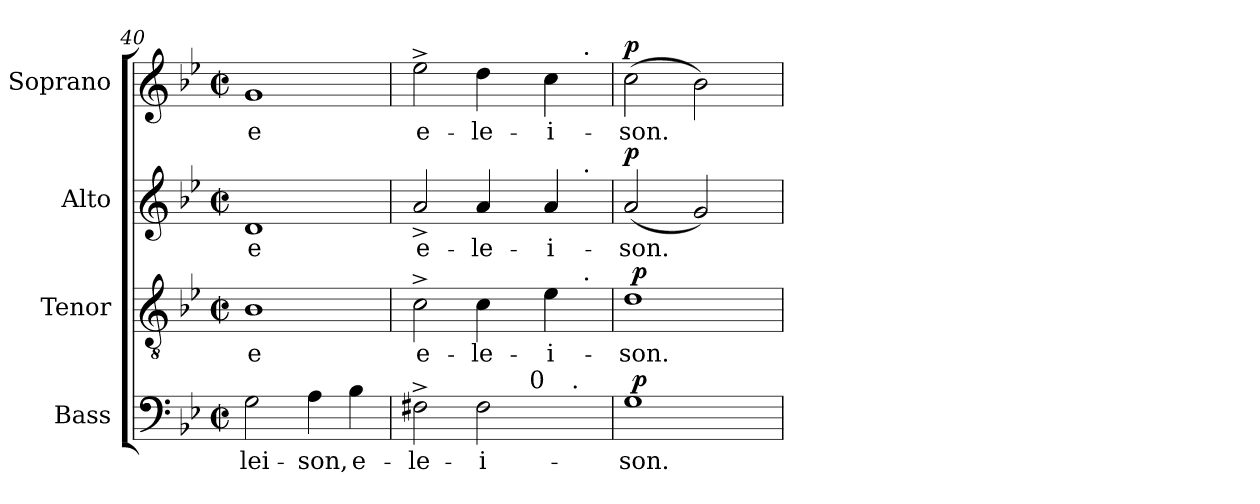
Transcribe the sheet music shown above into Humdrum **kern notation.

**kern	**text	**dynam	**kern	**text	**dynam	**kern	**text	**dynam	**kern	**text	**dynam
*part4	*part4	*part4	*part3	*part3	*part3	*part2	*part2	*part2	*part1	*part1	*part1
*staff4	*staff4	*staff4	*staff3	*staff3	*staff3	*staff2	*staff2	*staff2	*staff1	*staff1	*staff1
*I"Bass	*	*	*I"Tenor	*	*	*I"Alto	*	*	*I"Soprano	*	*
*I'B.	*	*	*I'T.	*	*	*I'A.	*	*	*I'S.	*	*
*clefF4	*	*	*clefGv2	*	*	*clefG2	*	*	*clefG2	*	*
*k[b-e-]	*	*	*k[b-e-]	*	*	*k[b-e-]	*	*	*k[b-e-]	*	*
*B-:	*	*	*B-:	*	*	*B-:	*	*	*B-:	*	*
*M2/2	*	*	*M2/2	*	*	*M2/2	*	*	*M2/2	*	*
*met(c|)	*	*	*met(c|)	*	*	*met(c|)	*	*	*met(c|)	*	*
=40	=40	=40	=40	=40	=40	=40	=40	=40	=40	=40	=40
!	!LO:LY:b:cj	!	!	!LO:LY:b:cj	!	!	!LO:LY:b:cj	!	!	!LO:LY:b:cj	!
2G\	lei-	.	1B-	-e	.	1d	-e	.	1g	-e	.
!	!LO:LY:b:cj	!	!	!	!	!	!	!	!	!	!
4A\	-son,	.	.	.	.	.	.	.	.	.	.
!	!LO:LY:b:cj	!	!	!	!	!	!	!	!	!	!
4B-\	e-	.	.	.	.	.	.	.	.	.	.
=41	=41	=41	=41	=41	=41	=41	=41	=41	=41	=41	=41
!	!LO:LY:b:cj	!	!	!LO:LY:b:cj	!	!	!LO:LY:b:cj	!	!	!LO:LY:b:cj	!
*^	*	*	*^	*	*	*^	*	*	*^	*	*
*	*^	*	*	*	*	*	*	*	*	*	*	*	*	*	*
2F#X^>\	2ryy	2..ryy	-le-	.	2c^>\	2ryy	e-	.	2a^>/	2ryy	e-	.	2ee-^>\	2ryy	e-	.
!	!	!	!LO:LY:b:cj	!	!	!	!LO:LY:b:cj	!	!	!	!LO:LY:b:cj	!	!	!	!LO:LY:b:cj	!
2F#\	8ryy	.	-i-	.	4c\	4ryy	-le-	.	4a/	4ryy	-le-	.	4dd\	4ryy	-le-	.
.	16ryy	.	.	.	.	.	.	.	.	.	.	.	.	.	.	.
.	64ryy	.	.	.	.	.	.	.	.	.	.	.	.	.	.	.
!	!LO:TX:a:t=0	!	!	!	!	!	!	!	!	!	!	!	!	!	!	!
.	4ryy	.	.	.	.	.	.	.	.	.	.	.	.	.	.	.
!	!	!	!	!	!	!	!LO:LY:b:cj	!	!	!	!LO:LY:b:cj	!	!	!	!LO:LY:b:cj	!
.	.	.	.	.	4e->\	8ryy	-i-	.	4a>/	8ryy	-i-	.	4cc>\	8ryy	-i-	.
!	!	!LO:TX:a:t=.	!	!	!	!	!	!	!	!	!	!	!	!	!	!
.	.	8ryy	.	.	.	32ryy	.	.	.	32ryy	.	.	.	32ryy	.	.
!	!	!	!	!	!	!	!	!	!	!	!	!	!	!LO:TX:a:t=.	!	!
!	!	!	!	!	!	!	!	!	!	!LO:TX:a:t=.	!	!	!	!	!	!
!	!	!	!	!	!	!LO:TX:a:t=.	!	!	!	!	!	!	!	!	!	!
.	.	.	.	.	.	16.ryy	.	.	.	16.ryy	.	.	.	16.ryy	.	.
.	32.ryy	.	.	.	.	.	.	.	.	.	.	.	.	.	.	.
=42	=42	=42	=42	=42	=42	=42	=42	=42	=42	=42	=42	=42	=42	=42	=42	=42
!	!	!	!LO:LY:b:cj	!	!	!	!LO:LY:b:cj	!	!	!	!LO:LY:b:cj	!LO:DY:a	!	!	!LO:LY:b:cj	!LO:DY:a
*	*	*	*	*	*	*	*	*	*v	*v	*	*	*	*	*	*
*	*v	*v	*	*	*	*	*	*	*	*	*	*v	*v	*	*
1G	64ryy	-son.	.	1d	64ryy	-son.	.	(<2a/	-son.	p	(>2cc\	-son.	p
!	!	!	!LO:DY:a	!	!	!	!LO:DY:a	!	!	!	!	!	!
.	2ryy	.	p	.	2ryy	.	p	.	.	.	.	.	.
!	!	!	!	!	!	!	!	!	!LO:LY:b:cj	!	!	!LO:LY:b:cj	!
.	.	.	.	.	.	.	.	2g/)	.	.	2b-\)	.	.
.	4ryy	.	.	.	4ryy	.	.	.	.	.	.	.	.
.	8...ryy	.	.	.	8...ryy	.	.	.	.	.	.	.	.
*v	*v	*	*	*	*	*	*	*	*	*	*	*	*
*	*	*	*v	*v	*	*	*	*	*	*	*	*
=	=	=	=	=	=	=	=	=	=	=	=
*-	*-	*-	*-	*-	*-	*-	*-	*-	*-	*-	*-
